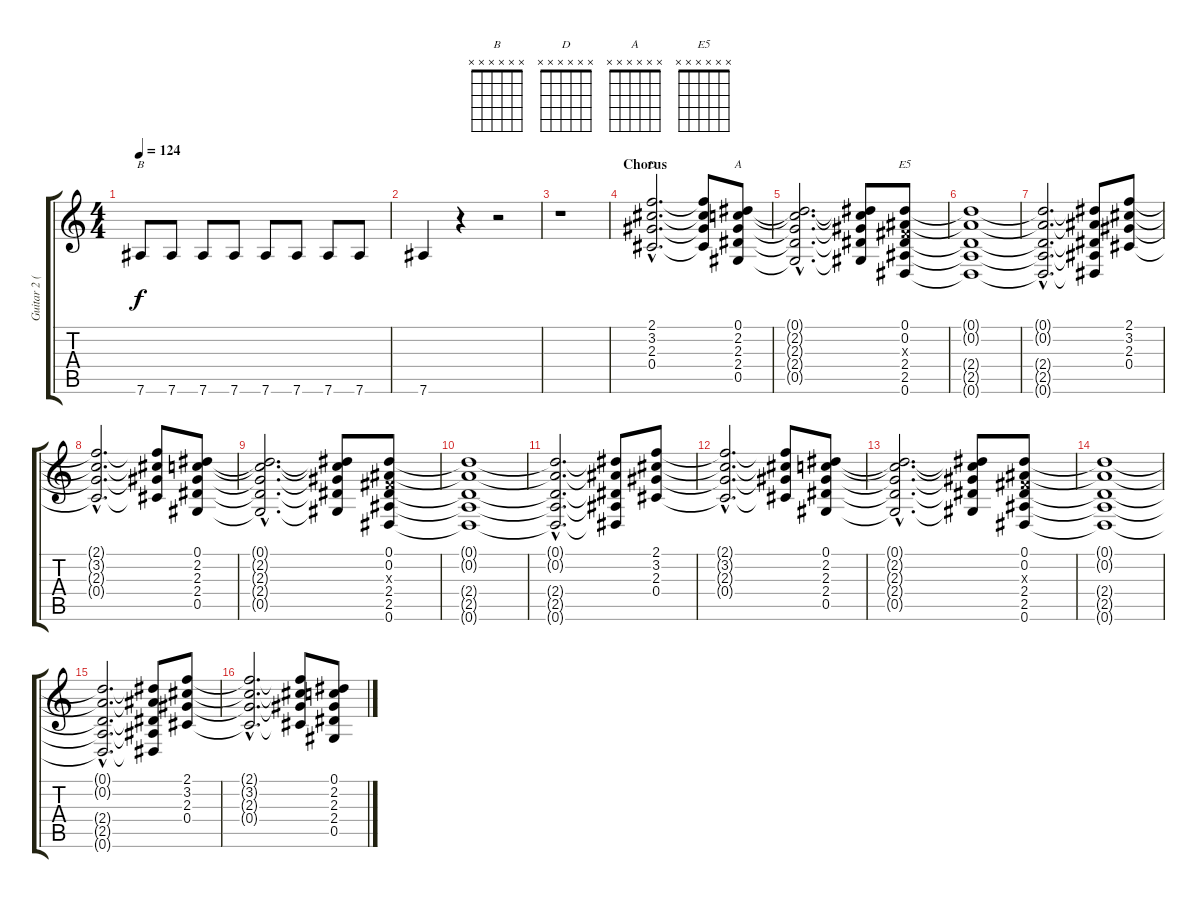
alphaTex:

\track ("Guitar 2 (Izzy)" "Guitar 2 (") {instrument overdrivenguitar}
\staff {score tabs}
\tuning (Eb4 Bb3 Gb3 Db3 Ab2 Eb2) {hide}
\chord ("B" x x x x x x) {firstfret 0}
\chord ("D" x x x x x x) {firstfret 0}
\chord ("A" x x x x x x) {firstfret 0}
\chord ("E5" x x x x x x) {firstfret 0}
\ts (4 4)
\tempo 124
\clef g2
\ks c
7.6.8{ch "B" dy f} 7.6.8 7.6.8 7.6.8 7.6.8 7.6.8 7.6.8 7.6.8 |
7.6.4 r.4 r.2 |
r.1 |
\section ("" "Chorus")
(2.1{hac} 3.2{hac} 2.3{hac} 0.4{hac}).2{d ch "D"} (2.1{t} 3.2{t} 2.3{t} 0.4{t}).8 (0.1 2.2 2.3 2.4 0.5).8{ch "A"} |
(0.1{hac t} 2.2{hac t} 2.3{hac t} 2.4{hac t} 0.5{hac t}).2{d} (0.1{t} 2.2{t} 2.3{t} 2.4{t} 0.5{t}).8 (0.1 0.2 0.3{x} 2.4 2.5 0.6).8{ch "E5"} |
(0.1{t} 0.2{t} 2.4{t} 2.5{t} 0.6{t}).1 |
(0.1{hac t} 0.2{hac t} 2.4{hac t} 2.5{hac t} 0.6{hac t}).2{d} (0.1{t} 0.2{t} 2.4{t} 2.5{t} 0.6{t}).8 (2.1 3.2 2.3 0.4).8 |
(2.1{hac t} 3.2{hac t} 2.3{hac t} 0.4{hac t}).2{d} (2.1{t} 3.2{t} 2.3{t} 0.4{t}).8 (0.1 2.2 2.3 2.4 0.5).8 |
(0.1{hac t} 2.2{hac t} 2.3{hac t} 2.4{hac t} 0.5{hac t}).2{d} (0.1{t} 2.2{t} 2.3{t} 2.4{t} 0.5{t}).8 (0.1 0.2 0.3{x} 2.4 2.5 0.6).8 |
(0.1{t} 0.2{t} 2.4{t} 2.5{t} 0.6{t}).1 |
(0.1{hac t} 0.2{hac t} 2.4{hac t} 2.5{hac t} 0.6{hac t}).2{d} (0.1{t} 0.2{t} 2.4{t} 2.5{t} 0.6{t}).8 (2.1 3.2 2.3 0.4).8 |
(2.1{hac t} 3.2{hac t} 2.3{hac t} 0.4{hac t}).2{d} (2.1{t} 3.2{t} 2.3{t} 0.4{t}).8 (0.1 2.2 2.3 2.4 0.5).8 |
(0.1{hac t} 2.2{hac t} 2.3{hac t} 2.4{hac t} 0.5{hac t}).2{d} (0.1{t} 2.2{t} 2.3{t} 2.4{t} 0.5{t}).8 (0.1 0.2 0.3{x} 2.4 2.5 0.6).8 |
(0.1{t} 0.2{t} 2.4{t} 2.5{t} 0.6{t}).1 |
(0.1{hac t} 0.2{hac t} 2.4{hac t} 2.5{hac t} 0.6{hac t}).2{d} (0.1{t} 0.2{t} 2.4{t} 2.5{t} 0.6{t}).8 (2.1 3.2 2.3 0.4).8 |
(2.1{hac t} 3.2{hac t} 2.3{hac t} 0.4{hac t}).2{d} (2.1{t} 3.2{t} 2.3{t} 0.4{t}).8 (0.1 2.2 2.3 2.4 0.5).8
